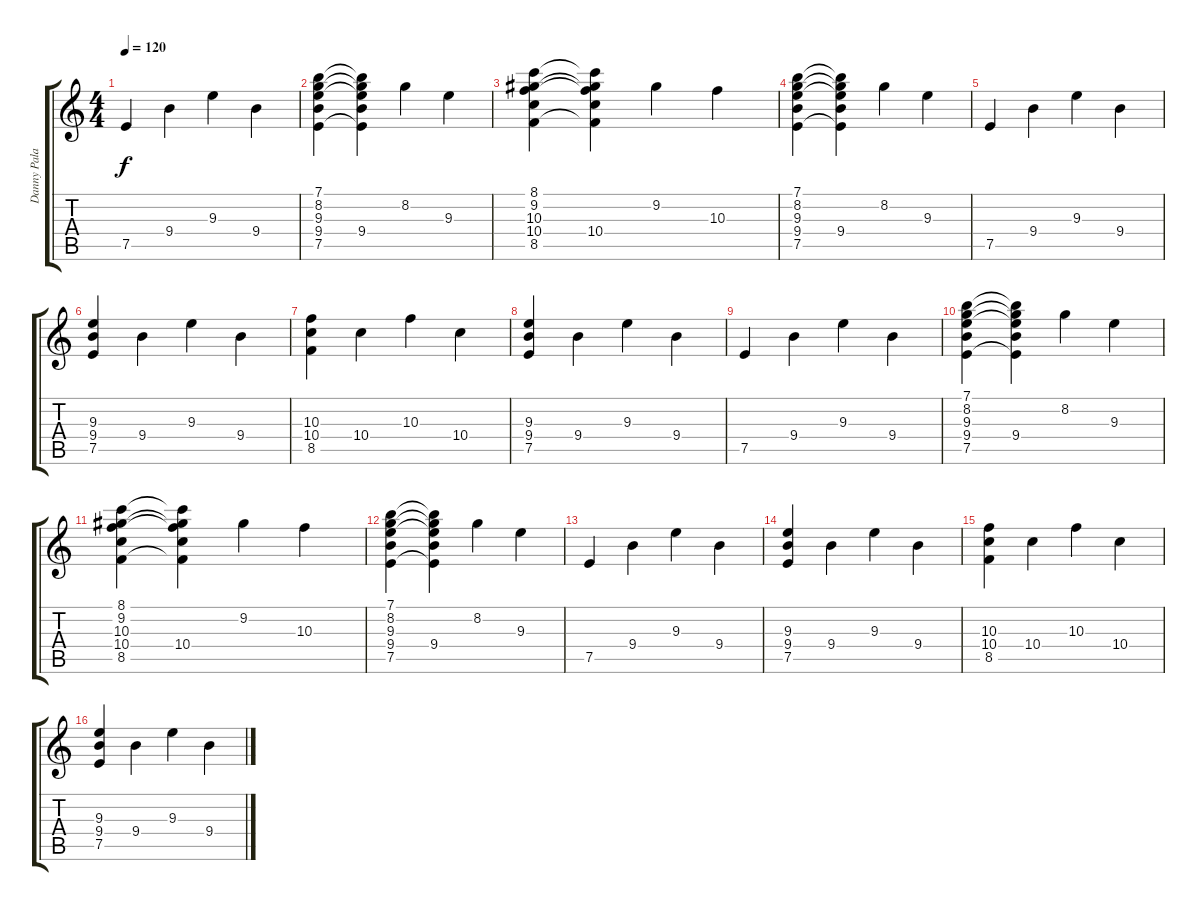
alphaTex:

\track ("Danny Palacio" "Danny Pala") {instrument acousticguitarnylon}
\staff {score tabs}
\tuning (E4 B3 G3 D3 A2 E2) {hide}
\ts (4 4)
\tempo 120
\clef g2
\ks c
7.5.4{dy f} 9.4.4 9.3.4 9.4.4 |
(7.1 8.2 9.3 9.4 7.5).4 (7.1{t} 8.2{t} 9.3{t} 9.4 7.5{t}).4 8.2.4 9.3.4 |
(8.1 9.2 10.3 10.4 8.5).4 (8.1{t} 9.2{t} 10.3{t} 10.4 8.5{t}).4 9.2.4 10.3.4 |
(7.1 8.2 9.3 9.4 7.5).4 (7.1{t} 8.2{t} 9.3{t} 9.4 7.5{t}).4 8.2.4 9.3.4 |
7.5.4 9.4.4 9.3.4 9.4.4 |
(9.3 9.4 7.5).4 9.4.4 9.3.4 9.4.4 |
(10.3 10.4 8.5).4 10.4.4 10.3.4 10.4.4 |
(9.3 9.4 7.5).4 9.4.4 9.3.4 9.4.4 |
7.5.4 9.4.4 9.3.4 9.4.4 |
(7.1 8.2 9.3 9.4 7.5).4 (7.1{t} 8.2{t} 9.3{t} 9.4 7.5{t}).4 8.2.4 9.3.4 |
(8.1 9.2 10.3 10.4 8.5).4 (8.1{t} 9.2{t} 10.3{t} 10.4 8.5{t}).4 9.2.4 10.3.4 |
(7.1 8.2 9.3 9.4 7.5).4 (7.1{t} 8.2{t} 9.3{t} 9.4 7.5{t}).4 8.2.4 9.3.4 |
7.5.4 9.4.4 9.3.4 9.4.4 |
(9.3 9.4 7.5).4 9.4.4 9.3.4 9.4.4 |
(10.3 10.4 8.5).4 10.4.4 10.3.4 10.4.4 |
(9.3 9.4 7.5).4 9.4.4 9.3.4 9.4.4
